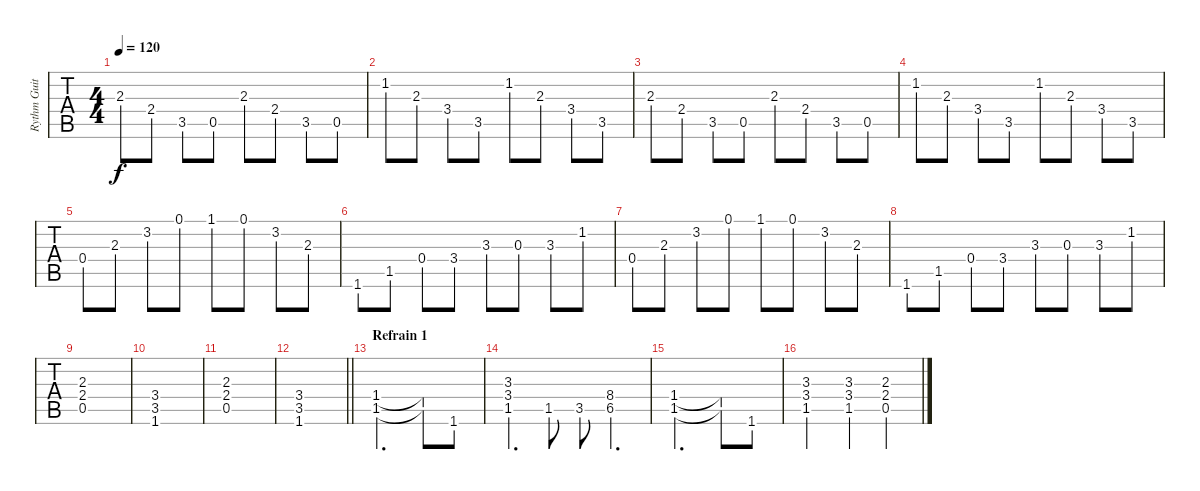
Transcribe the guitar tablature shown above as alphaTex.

\track ("Rythm Guitar (Jose A. Garrido)" "Rythm Guit") {instrument distortionguitar}
\staff {tabs}
\tuning (Eb4 Bb3 Gb3 Db3 Ab2 Eb2) {hide}
\ts (4 4)
\tempo 120
\clef g2
\ks c
2.3.8{dy f} 2.4.8 3.5.8 0.5.8 2.3.8 2.4.8 3.5.8 0.5.8 |
1.2.8 2.3.8 3.4.8 3.5.8 1.2.8 2.3.8 3.4.8 3.5.8 |
2.3.8 2.4.8 3.5.8 0.5.8 2.3.8 2.4.8 3.5.8 0.5.8 |
1.2.8 2.3.8 3.4.8 3.5.8 1.2.8 2.3.8 3.4.8 3.5.8 |
0.4.8 2.3.8 3.2.8 0.1.8 1.1.8 0.1.8 3.2.8 2.3.8 |
1.6.8 1.5.8 0.4.8 3.4.8 3.3.8 0.3.8 3.3.8 1.2.8 |
0.4.8 2.3.8 3.2.8 0.1.8 1.1.8 0.1.8 3.2.8 2.3.8 |
1.6.8 1.5.8 0.4.8 3.4.8 3.3.8 0.3.8 3.3.8 1.2.8 |
(2.3 2.4 0.5).1{instrument distortionguitar} |
(3.4 3.5 1.6).1 |
(2.3 2.4 0.5).1 |
\barLineRight lightlight
(3.4 3.5 1.6).1 |
\section ("" "Refrain 1")
(1.4 1.5).2{d} (1.4{t} 1.5{t}).8 1.6.8 |
(3.3 3.4 1.5).4{d} 1.5.8 3.5.8 (8.4 6.5).4{d} |
(1.4 1.5).2{d} (1.4{t} 1.5{t}).8 1.6.8 |
(3.3 3.4 1.5).2 (3.3 3.4 1.5).4 (2.3 2.4 0.5).4
